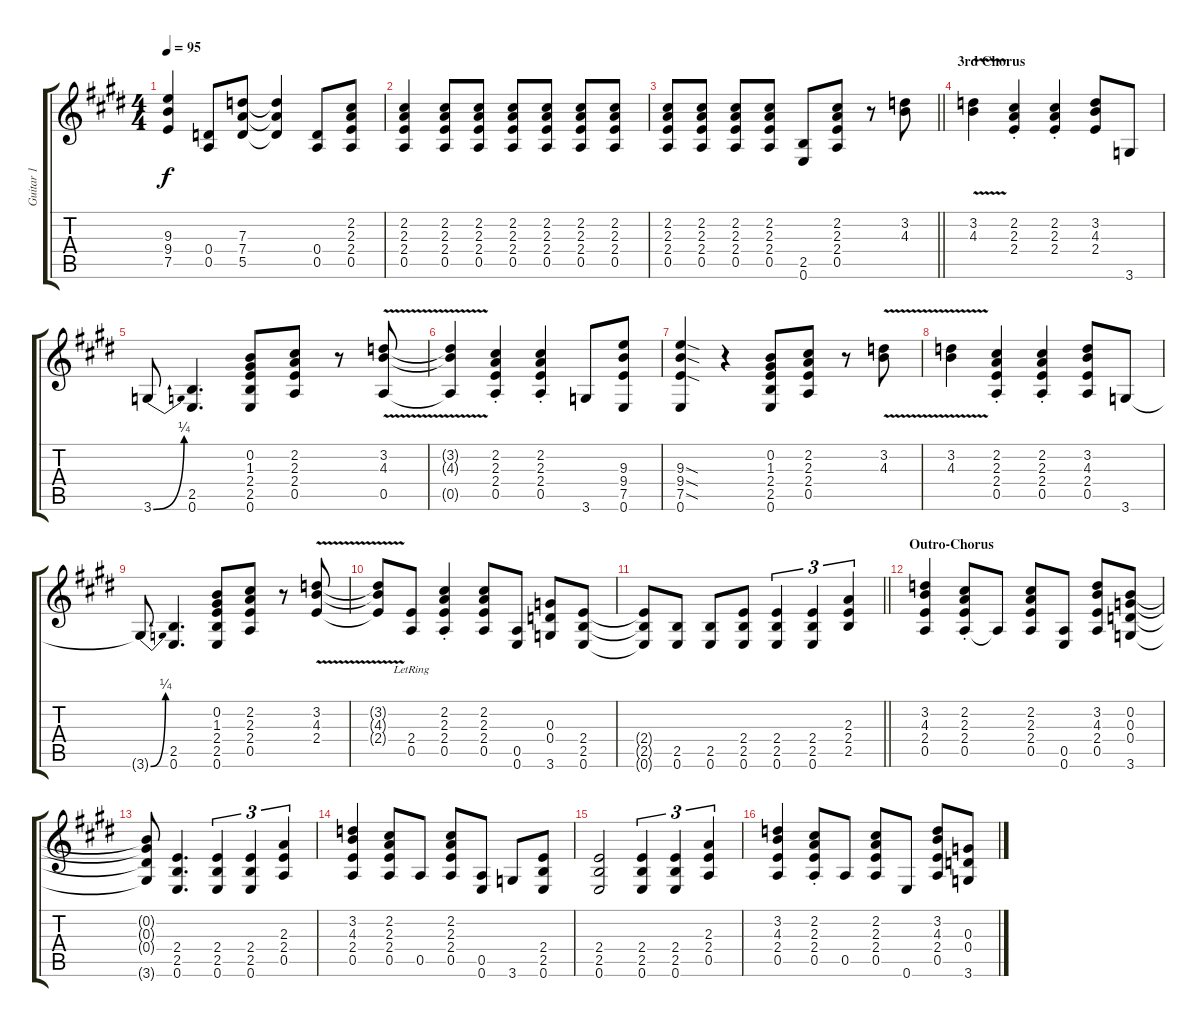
\track ("Guitar 1" "Guitar 1") {instrument distortionguitar}
\staff {score tabs}
\tuning (E4 B3 G3 D3 A2 E2) {hide}
\ts (4 4)
\tempo 95
\clef g2
\ks c#minor
(9.3 9.4 7.5).4{dy f} (0.4 0.5).8 (7.3 7.4 5.5).8 (7.3{t} 7.4{t} 5.5{t}).4 (0.4 0.5).8 (2.2 2.3 2.4 0.5).8 |
(2.2 2.3 2.4 0.5).4 (2.2 2.3 2.4 0.5).8 (2.2 2.3 2.4 0.5).8 (2.2 2.3 2.4 0.5).8 (2.2 2.3 2.4 0.5).8 (2.2 2.3 2.4 0.5).8 (2.2 2.3 2.4 0.5).8 |
\barLineRight lightlight
(2.2 2.3 2.4 0.5).8 (2.2 2.3 2.4 0.5).8 (2.2 2.3 2.4 0.5).8 (2.2 2.3 2.4 0.5).8 (2.5 0.6).8 (2.2 2.3 2.4 0.5).8 r.8 (3.2 4.3).8 |
\section ("" "3rd Chorus")
(3.2{v} 4.3{v}).4 (2.2{st} 2.3{st} 2.4{st}).4 (2.2{st} 2.3{st} 2.4{st}).4 (3.2 4.3 2.4).8 3.6.8 |
3.6{be (bend 0 0 60 1)}.8 (2.5 0.6).4{d} (0.2 1.3 2.4 2.5 0.6).8 (2.2 2.3 2.4 0.5).8 r.8 (3.2{v} 4.3{v} 0.5{v}).8 |
(3.2{v t} 4.3{v t} 0.5{v t}).4 (2.2{st} 2.3{st} 2.4{st} 0.5{st}).4 (2.2{st} 2.3{st} 2.4{st} 0.5{st}).4 3.6.8 (9.3 9.4 7.5 0.6).8 |
(9.3{sod} 9.4{sod} 7.5{sod} 0.6).4 r.4 (0.2 1.3 2.4 2.5 0.6).8 (2.2 2.3 2.4 0.5).8 r.8 (3.2{v} 4.3{v}).8 |
(3.2{v} 4.3{v}).4 (2.2{st} 2.3{st} 2.4{st} 0.5{st}).4 (2.2{st} 2.3{st} 2.4{st} 0.5{st}).4 (3.2 4.3 2.4 0.5).8 3.6.8 |
3.6{be (bend 0 0 60 1) t}.8 (2.5 0.6).4{d} (0.2 1.3 2.4 2.5 0.6).8 (2.2 2.3 2.4 0.5).8 r.8 (3.2{v} 4.3{v} 2.4{v}).8 |
(3.2{t} 4.3{t} 2.4{t}).8 (2.4{lr} 0.5{lr}).8 (2.2{st} 2.3{st} 2.4{st} 0.5{st}).4 (2.2 2.3 2.4 0.5).8 (0.5 0.6).8 (0.3 0.4 3.6).8 (2.4 2.5 0.6).8 |
\barLineRight lightlight
(2.4{t} 2.5{t} 0.6{t}).8 (2.5 0.6).8 (2.5 0.6).8 (2.4 2.5 0.6).8 (2.4 2.5 0.6).4{tu (3 2)} (2.4 2.5 0.6).4{tu (3 2)} (2.3 2.4 2.5).4{tu (3 2)} |
\section ("" "Outro-Chorus")
(3.2 4.3 2.4 0.5).4 (2.2{st} 2.3{st} 2.4{st} 0.5{st}).8 0.5{t}.8 (2.2 2.3 2.4 0.5).8 (0.5 0.6).8 (3.2 4.3 2.4 0.5).8 (0.2 0.3 0.4 3.6).8 |
(0.2{t} 0.3{t} 0.4{t} 3.6{t}).8 (2.4 2.5 0.6).4{d} (2.4 2.5 0.6).4{tu (3 2)} (2.4 2.5 0.6).4{tu (3 2)} (2.3 2.4 0.5).4{tu (3 2)} |
(3.2 4.3 2.4 0.5).4 (2.2 2.3 2.4 0.5).8 0.5.8 (2.2 2.3 2.4 0.5).8 (0.5 0.6).8 3.6.8 (2.4 2.5 0.6).8 |
(2.4 2.5 0.6).2 (2.4 2.5 0.6).4{tu (3 2)} (2.4 2.5 0.6).4{tu (3 2)} (2.3 2.4 0.5).4{tu (3 2)} |
(3.2 4.3 2.4 0.5).4 (2.2{st} 2.3{st} 2.4{st} 0.5{st}).8 0.5.8 (2.2 2.3 2.4 0.5).8 0.6.8 (3.2 4.3 2.4 0.5).8 (0.3 0.4 3.6).8
